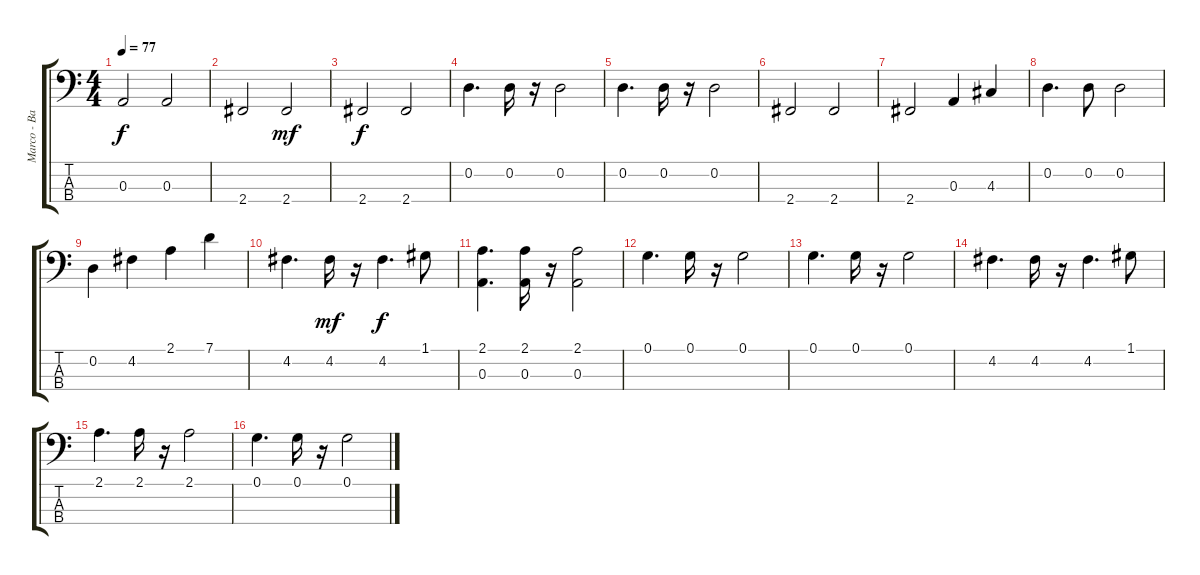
\track ("Marco - Bass guitar" "Marco - Ba") {instrument electricbassfinger}
\staff {score tabs}
\tuning (G2 D2 A1 E1) {hide}
\ts (4 4)
\tempo 77
\clef f4
\ks c
0.3.2{dy f} 0.3.2 |
2.4.2 2.4.2{dy mf} |
2.4.2{dy f} 2.4.2 |
0.2.4{d} 0.2.16 r.16 0.2.2 |
0.2.4{d} 0.2.16 r.16 0.2.2 |
2.4.2 2.4.2 |
2.4.2 0.3.4 4.3.4 |
0.2.4{d} 0.2.8 0.2.2 |
0.2.4 4.2.4 2.1.4 7.1.4 |
4.2.4{d} 4.2.16{dy mf} r.16 4.2.4{d dy f} 1.1.8 |
(2.1 0.3).4{d} (2.1 0.3).16 r.16 (2.1 0.3).2 |
0.1.4{d} 0.1.16 r.16 0.1.2 |
0.1.4{d} 0.1.16 r.16 0.1.2 |
4.2.4{d} 4.2.16 r.16 4.2.4{d} 1.1.8 |
2.1.4{d} 2.1.16 r.16 2.1.2 |
0.1.4{d} 0.1.16 r.16 0.1.2
